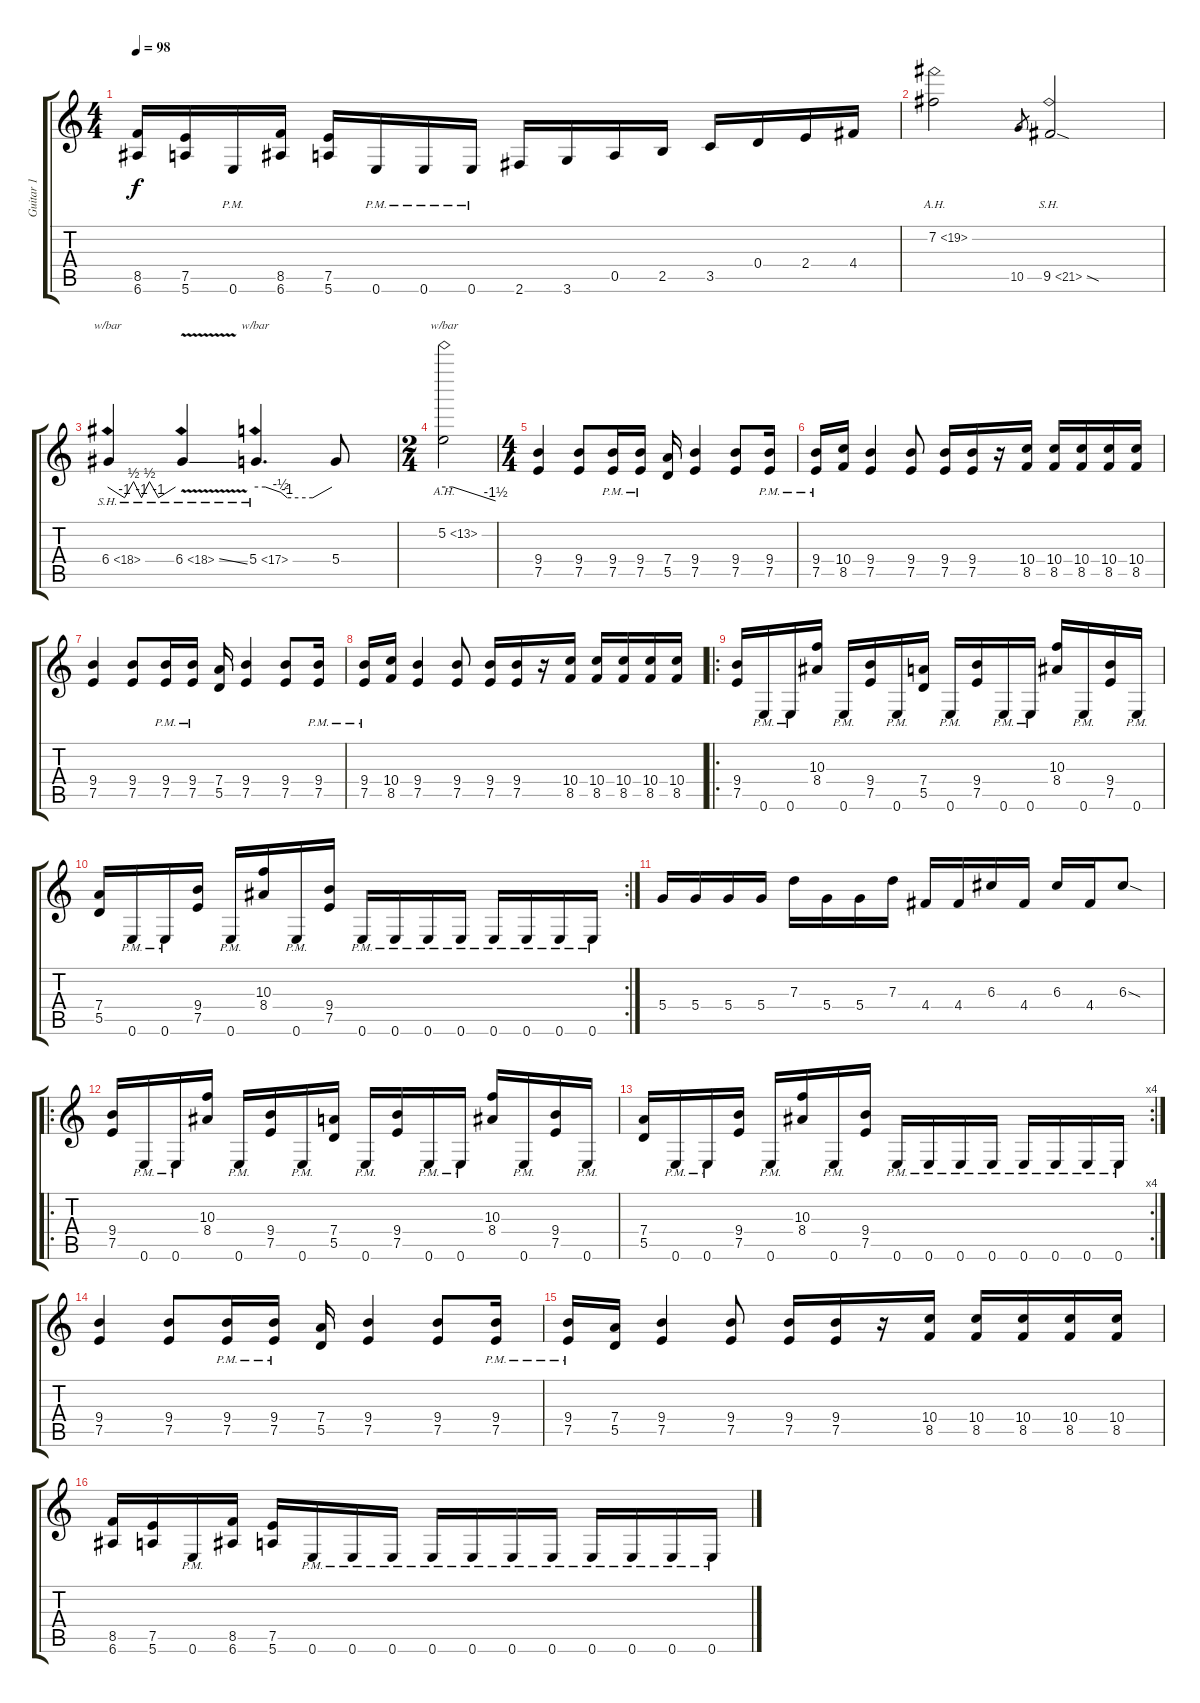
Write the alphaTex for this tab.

\track ("Guitar 1" "Guitar 1") {instrument distortionguitar}
\staff {score tabs}
\tuning (E4 B3 G3 D3 A2 E2) {hide}
\ts (4 4)
\tempo 98
\clef g2
\ks c
(8.5 6.6).16{dy f} (7.5 5.6).16 0.6{pm}.16 (8.5 6.6).16 (7.5 5.6).16 0.6{pm}.16 0.6{pm}.16 0.6{pm}.16 2.6.16 3.6.16 0.5.16 2.5.16 3.5.16 0.4.16 2.4.16 4.4.16 |
7.2{ah 12}.2 10.5.8{gr} 9.5{sh 12 sod}.2 |
6.4{sh 12}.4{tbe (custom default 0 0 15 -4 23 2 30 -4 37 2 45 -4 60 0)} 6.4{sh 12 v ss}.4 5.4{sh 12}.4{d tbe (custom default 0 0 8 0 20 -2 25 -4 45 -4 60 0)} 5.4.8 |
\ts (2 4)
5.2{ah 8}.2{tbe (custom default 0 0 10 0 60 -6)} |
\ts (4 4)
(9.4 7.5).4 (9.4 7.5).8 (9.4{pm} 7.5{pm}).16 (9.4{pm} 7.5{pm}).16 (7.4 5.5).16 (9.4 7.5).4 (9.4 7.5).8 (9.4{pm} 7.5{pm}).16 |
(9.4{pm} 7.5{pm}).16 (10.4 8.5).16 (9.4 7.5).4 (9.4 7.5).8 (9.4 7.5).16 (9.4 7.5).16 r.16 (10.4 8.5).16 (10.4 8.5).16 (10.4 8.5).16 (10.4 8.5).16 (10.4 8.5).16 |
(9.4 7.5).4 (9.4 7.5).8 (9.4{pm} 7.5{pm}).16 (9.4{pm} 7.5{pm}).16 (7.4 5.5).16 (9.4 7.5).4 (9.4 7.5).8 (9.4{pm} 7.5{pm}).16 |
(9.4{pm} 7.5{pm}).16 (10.4 8.5).16 (9.4 7.5).4 (9.4 7.5).8 (9.4 7.5).16 (9.4 7.5).16 r.16 (10.4 8.5).16 (10.4 8.5).16 (10.4 8.5).16 (10.4 8.5).16 (10.4 8.5).16 |
\ro
(9.4 7.5).16 0.6{pm}.16 0.6{pm}.16 (10.3 8.4).16 0.6{pm}.16 (9.4 7.5).16 0.6{pm}.16 (7.4 5.5).16 0.6{pm}.16 (9.4 7.5).16 0.6{pm}.16 0.6{pm}.16 (10.3 8.4).16 0.6{pm}.16 (9.4 7.5).16 0.6{pm}.16 |
\rc 2
(7.4 5.5).16 0.6{pm}.16 0.6{pm}.16 (9.4 7.5).16 0.6{pm}.16 (10.3 8.4).16 0.6{pm}.16 (9.4 7.5).16 0.6{pm}.16 0.6{pm}.16 0.6{pm}.16 0.6{pm}.16 0.6{pm}.16 0.6{pm}.16 0.6{pm}.16 0.6{pm}.16 |
5.4.16 5.4.16 5.4.16 5.4.16 7.3.16 5.4.16 5.4.16 7.3.16 4.4.16 4.4.16 6.3.16 4.4.16 6.3.16 4.4.16 6.3{sod}.8 |
\ro
(9.4 7.5).16 0.6{pm}.16 0.6{pm}.16 (10.3 8.4).16 0.6{pm}.16 (9.4 7.5).16 0.6{pm}.16 (7.4 5.5).16 0.6{pm}.16 (9.4 7.5).16 0.6{pm}.16 0.6{pm}.16 (10.3 8.4).16 0.6{pm}.16 (9.4 7.5).16 0.6{pm}.16 |
\rc 4
(7.4 5.5).16 0.6{pm}.16 0.6{pm}.16 (9.4 7.5).16 0.6{pm}.16 (10.3 8.4).16 0.6{pm}.16 (9.4 7.5).16 0.6{pm}.16 0.6{pm}.16 0.6{pm}.16 0.6{pm}.16 0.6{pm}.16 0.6{pm}.16 0.6{pm}.16 0.6{pm}.16 |
(9.4 7.5).4 (9.4 7.5).8 (9.4{pm} 7.5{pm}).16 (9.4{pm} 7.5{pm}).16 (7.4 5.5).16 (9.4 7.5).4 (9.4 7.5).8 (9.4{pm} 7.5{pm}).16 |
(9.4{pm} 7.5{pm}).16 (7.4 5.5).16 (9.4 7.5).4 (9.4 7.5).8 (9.4 7.5).16 (9.4 7.5).16 r.16 (10.4 8.5).16 (10.4 8.5).16 (10.4 8.5).16 (10.4 8.5).16 (10.4 8.5).16 |
(8.5 6.6).16 (7.5 5.6).16 0.6{pm}.16 (8.5 6.6).16 (7.5 5.6).16 0.6{pm}.16 0.6{pm}.16 0.6{pm}.16 0.6{pm}.16 0.6{pm}.16 0.6{pm}.16 0.6{pm}.16 0.6{pm}.16 0.6{pm}.16 0.6{pm}.16 0.6{pm}.16
